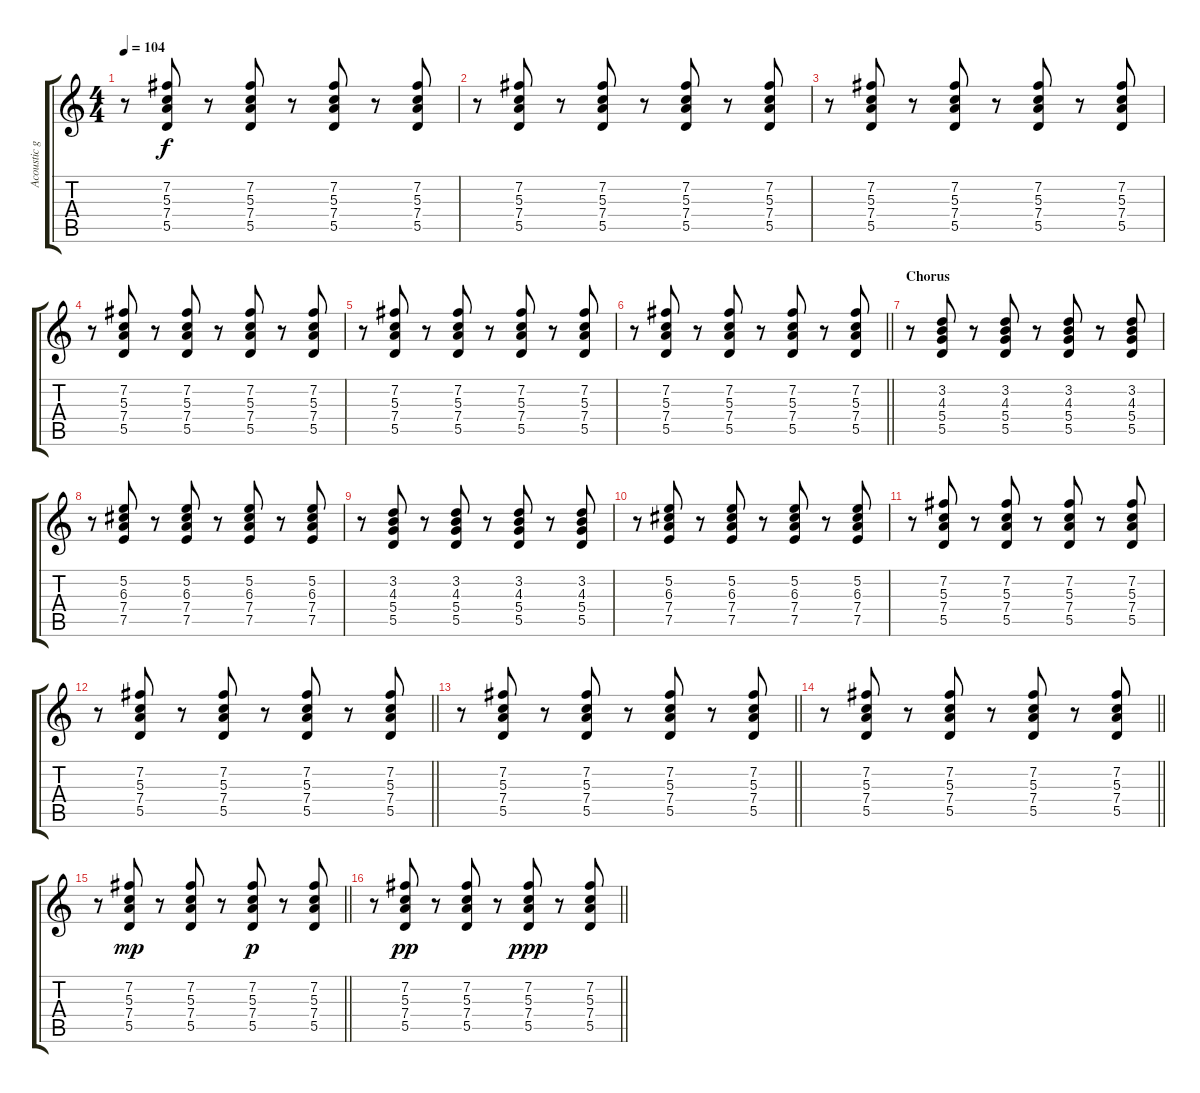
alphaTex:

\track ("Acoustic guitar" "Acoustic g") {instrument acousticguitarsteel}
\staff {score tabs}
\tuning (E4 B3 G3 D3 A2 E2) {hide}
\ts (4 4)
\tempo 104
\clef g2
\ks c
r.8{dy f} (7.2 5.3 7.4 5.5).8 r.8 (7.2 5.3 7.4 5.5).8 r.8 (7.2 5.3 7.4 5.5).8 r.8 (7.2 5.3 7.4 5.5).8 |
r.8 (7.2 5.3 7.4 5.5).8 r.8 (7.2 5.3 7.4 5.5).8 r.8 (7.2 5.3 7.4 5.5).8 r.8 (7.2 5.3 7.4 5.5).8 |
r.8 (7.2 5.3 7.4 5.5).8 r.8 (7.2 5.3 7.4 5.5).8 r.8 (7.2 5.3 7.4 5.5).8 r.8 (7.2 5.3 7.4 5.5).8 |
r.8 (7.2 5.3 7.4 5.5).8 r.8 (7.2 5.3 7.4 5.5).8 r.8 (7.2 5.3 7.4 5.5).8 r.8 (7.2 5.3 7.4 5.5).8 |
r.8 (7.2 5.3 7.4 5.5).8 r.8 (7.2 5.3 7.4 5.5).8 r.8 (7.2 5.3 7.4 5.5).8 r.8 (7.2 5.3 7.4 5.5).8 |
\barLineRight lightlight
r.8 (7.2 5.3 7.4 5.5).8 r.8 (7.2 5.3 7.4 5.5).8 r.8 (7.2 5.3 7.4 5.5).8 r.8 (7.2 5.3 7.4 5.5).8 |
\section ("" "Chorus")
r.8 (3.2 4.3 5.4 5.5).8 r.8 (3.2 4.3 5.4 5.5).8 r.8 (3.2 4.3 5.4 5.5).8 r.8 (3.2 4.3 5.4 5.5).8 |
r.8 (5.2 6.3 7.4 7.5).8 r.8 (5.2 6.3 7.4 7.5).8 r.8 (5.2 6.3 7.4 7.5).8 r.8 (5.2 6.3 7.4 7.5).8 |
r.8 (3.2 4.3 5.4 5.5).8 r.8 (3.2 4.3 5.4 5.5).8 r.8 (3.2 4.3 5.4 5.5).8 r.8 (3.2 4.3 5.4 5.5).8 |
r.8 (5.2 6.3 7.4 7.5).8 r.8 (5.2 6.3 7.4 7.5).8 r.8 (5.2 6.3 7.4 7.5).8 r.8 (5.2 6.3 7.4 7.5).8 |
r.8 (7.2 5.3 7.4 5.5).8 r.8 (7.2 5.3 7.4 5.5).8 r.8 (7.2 5.3 7.4 5.5).8 r.8 (7.2 5.3 7.4 5.5).8 |
\barLineRight lightlight
r.8 (7.2 5.3 7.4 5.5).8 r.8 (7.2 5.3 7.4 5.5).8 r.8 (7.2 5.3 7.4 5.5).8 r.8 (7.2 5.3 7.4 5.5).8 |
\barLineRight lightlight
r.8 (7.2 5.3 7.4 5.5).8 r.8 (7.2 5.3 7.4 5.5).8 r.8 (7.2 5.3 7.4 5.5).8 r.8 (7.2 5.3 7.4 5.5).8 |
\barLineRight lightlight
r.8 (7.2 5.3 7.4 5.5).8 r.8 (7.2 5.3 7.4 5.5).8 r.8 (7.2 5.3 7.4 5.5).8 r.8 (7.2 5.3 7.4 5.5).8 |
\barLineRight lightlight
r.8 (7.2 5.3 7.4 5.5).8{dy mp} r.8 (7.2 5.3 7.4 5.5).8 r.8 (7.2 5.3 7.4 5.5).8{dy p} r.8 (7.2 5.3 7.4 5.5).8 |
\barLineRight lightlight
r.8 (7.2 5.3 7.4 5.5).8{dy pp} r.8 (7.2 5.3 7.4 5.5).8 r.8 (7.2 5.3 7.4 5.5).8{dy ppp} r.8 (7.2 5.3 7.4 5.5).8
